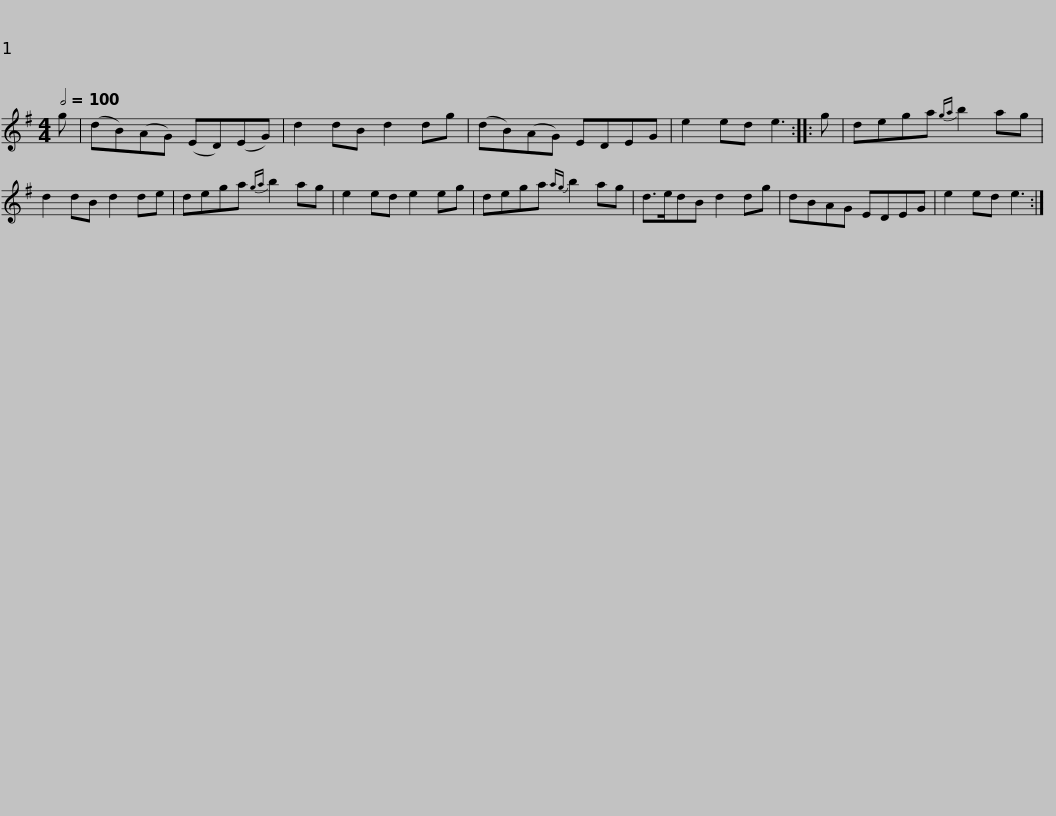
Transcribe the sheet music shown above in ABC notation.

X:1
L:1/8
Q:1/2=100
M:4/4
I:linebreak $
K:G
V:1 treble
V:1
 g | (dB)(AG) (ED)(EG) | d2 dB d2 dg | (dB)(AG) EDEG | e2 ed e3 ::$ %5
 g | dega{ga} b2 ag | d2 dB d2 de | dega{ga} b2 ag | e2 ed e2 eg |$ %10
 dega{ag} b2 ag | d>edB d2 dg | dBAG EDEG | e2 ed e3 :| %14
